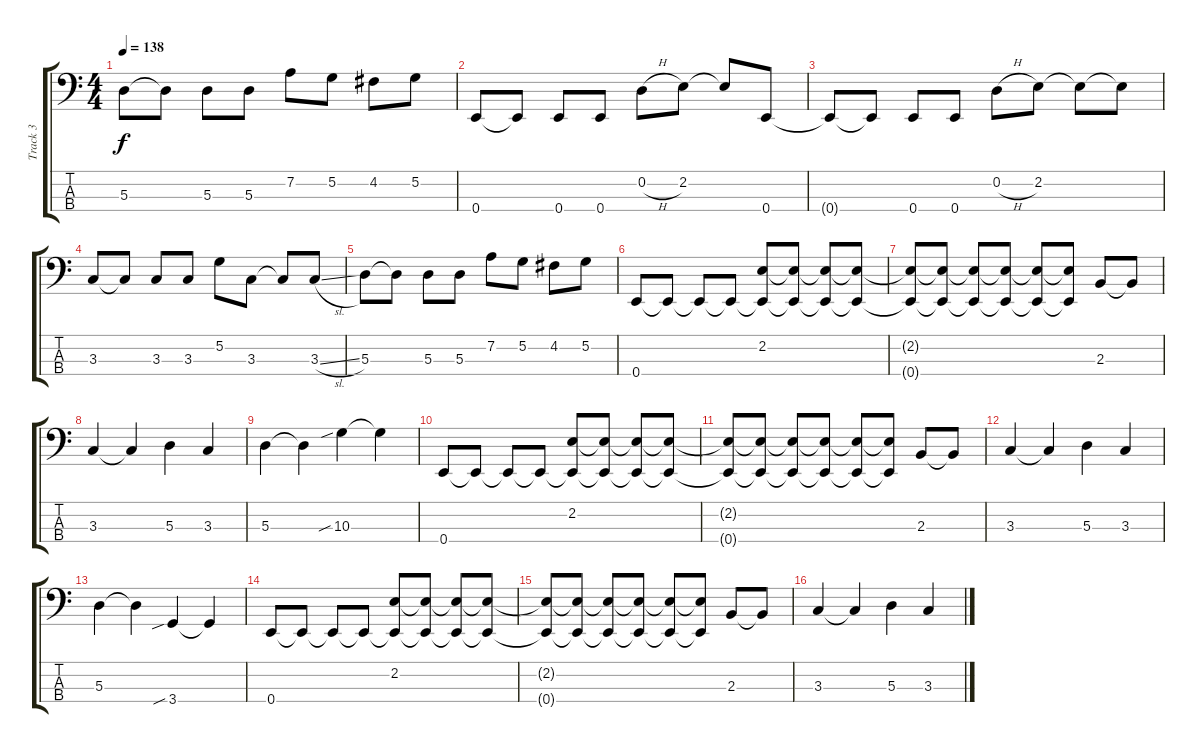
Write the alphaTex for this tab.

\track ("Track 3" "Track 3") {instrument electricbassfinger}
\staff {score tabs}
\tuning (G2 D2 A1 E1) {hide}
\ts (4 4)
\tempo 138
\clef f4
\ks c
5.3.8{dy f} 5.3{t}.8 5.3.8 5.3.8 7.2.8 5.2.8 4.2.8 5.2.8 |
0.4.8 0.4{t}.8 0.4.8 0.4.8 0.2{h}.8 2.2.8 2.2{t}.8 0.4.8 |
0.4{t}.8 0.4{t}.8 0.4.8 0.4.8 0.2{h}.8 2.2.8 2.2{t}.8 2.2{t}.8 |
3.3.8 3.3{t}.8 3.3.8 3.3.8 5.2.8 3.3.8 3.3{t}.8 3.3{sl}.8 |
5.3.8 5.3{t}.8 5.3.8 5.3.8 7.2.8 5.2.8 4.2.8 5.2.8 |
0.4.8 0.4{t}.8 0.4{t}.8 0.4{t}.8 (2.2 0.4{t}).8 (2.2{t} 0.4{t}).8 (2.2{t} 0.4{t}).8 (2.2{t} 0.4{t}).8 |
(2.2{t} 0.4{t}).8 (2.2{t} 0.4{t}).8 (2.2{t} 0.4{t}).8 (2.2{t} 0.4{t}).8 (2.2{t} 0.4{t}).8 (2.2{t} 0.4{t}).8 2.3.8 2.3{t}.8 |
3.3.4 3.3{t}.4 5.3.4 3.3.4 |
5.3.4 5.3{t}.4 10.3{sib}.4 10.3{t}.4 |
0.4.8 0.4{t}.8 0.4{t}.8 0.4{t}.8 (2.2 0.4{t}).8 (2.2{t} 0.4{t}).8 (2.2{t} 0.4{t}).8 (2.2{t} 0.4{t}).8 |
(2.2{t} 0.4{t}).8 (2.2{t} 0.4{t}).8 (2.2{t} 0.4{t}).8 (2.2{t} 0.4{t}).8 (2.2{t} 0.4{t}).8 (2.2{t} 0.4{t}).8 2.3.8 2.3{t}.8 |
3.3.4 3.3{t}.4 5.3.4 3.3.4 |
5.3.4 5.3{t}.4 3.4{sib}.4 3.4{t}.4 |
0.4.8 0.4{t}.8 0.4{t}.8 0.4{t}.8 (2.2 0.4{t}).8 (2.2{t} 0.4{t}).8 (2.2{t} 0.4{t}).8 (2.2{t} 0.4{t}).8 |
(2.2{t} 0.4{t}).8 (2.2{t} 0.4{t}).8 (2.2{t} 0.4{t}).8 (2.2{t} 0.4{t}).8 (2.2{t} 0.4{t}).8 (2.2{t} 0.4{t}).8 2.3.8 2.3{t}.8 |
3.3.4 3.3{t}.4 5.3.4 3.3.4
